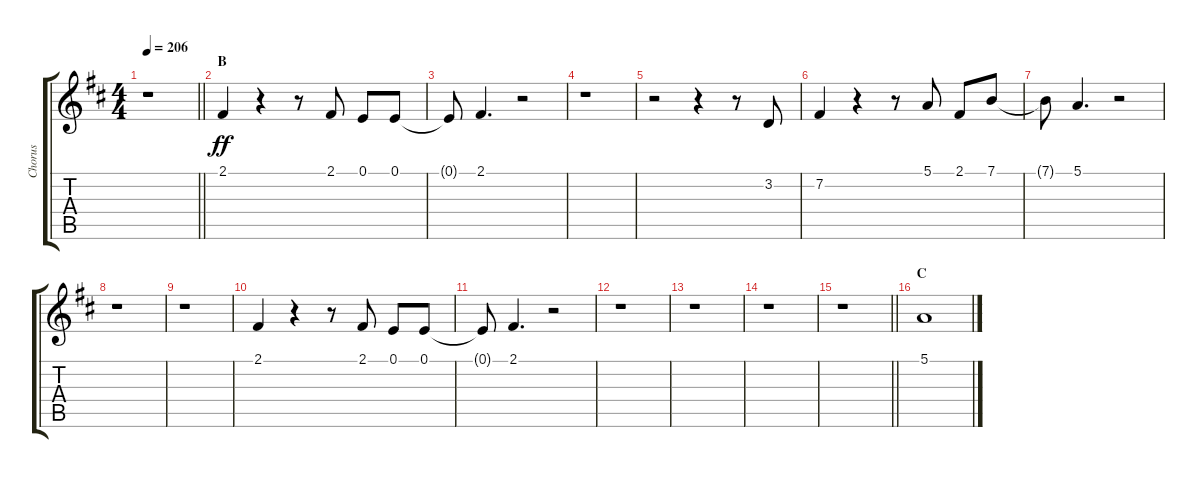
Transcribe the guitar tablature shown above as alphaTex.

\track ("Chorus" "Chorus") {instrument voiceoohs}
\staff {score tabs}
\tuning (E4 B3 G3 D3 A2 E2) {hide}
\ts (4 4)
\tempo 206
\clef g2
\barLineRight lightlight
\ks d
r.1{dy ff} |
\section ("" "B")
2.1.4 r.4 r.8 2.1.8 0.1.8 0.1.8 |
0.1{t}.8 2.1.4{d} r.2 |
r.1 |
r.2 r.4 r.8 3.2.8 |
7.2.4 r.4 r.8 5.1.8 2.1.8 7.1.8 |
7.1{t}.8 5.1.4{d} r.2 |
r.1 |
r.1 |
2.1.4 r.4 r.8 2.1.8 0.1.8 0.1.8 |
0.1{t}.8 2.1.4{d} r.2 |
r.1 |
r.1 |
r.1 |
\barLineRight lightlight
r.1 |
\section ("" "C")
5.1.1
